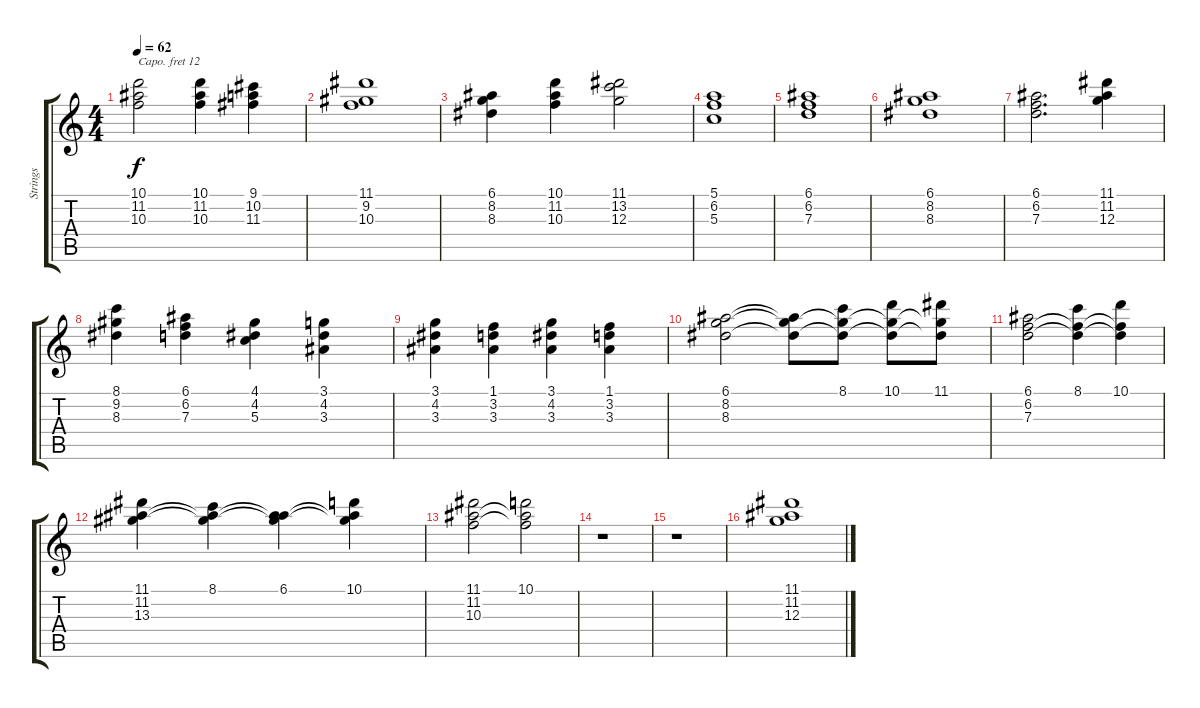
\track ("Strings" "Strings") {instrument stringensemble1}
\staff {score tabs}
\capo 12
\tuning (E4 B3 G3 D3 A2 E2) {hide}
\ts (4 4)
\tempo 62
\clef g2
\ks c
(10.1 11.2 10.3).2{dy f} (10.1 11.2 10.3).4 (9.1 10.2 11.3).4 |
(11.1 9.2 10.3).1 |
(6.1 8.2 8.3).4 (10.1 11.2 10.3).4 (11.1 13.2 12.3).2 |
(5.1 6.2 5.3).1 |
(6.1 6.2 7.3).1 |
(6.1 8.2 8.3).1 |
(6.1 6.2 7.3).2{d} (11.1 11.2 12.3).4 |
(8.1 9.2 8.3).4 (6.1 6.2 7.3).4 (4.1 4.2 5.3).4 (3.1 4.2 3.3).4 |
(3.1 4.2 3.3).4 (1.1 3.2 3.3).4 (3.1 4.2 3.3).4 (1.1 3.2 3.3).4 |
(6.1 8.2 8.3).2 (6.1{t} 8.2{t} 8.3{t}).8 (8.1 8.2{t} 8.3{t}).8 (10.1 8.2{t} 8.3{t}).8 (11.1 8.2{t} 8.3{t}).8 |
(6.1 6.2 7.3).2 (8.1 6.2{t} 7.3{t}).4 (10.1 6.2{t} 7.3{t}).4 |
(11.1 11.2 13.3).4 (8.1 11.2{t} 13.3{t}).4 (6.1 11.2{t} 13.3{t}).4 (10.1 11.2{t} 13.3{t}).4 |
(11.1 11.2 10.3).2 (10.1 11.2{t} 10.3{t}).2 |
r.1 |
r.1 |
(11.1 11.2 12.3).1
